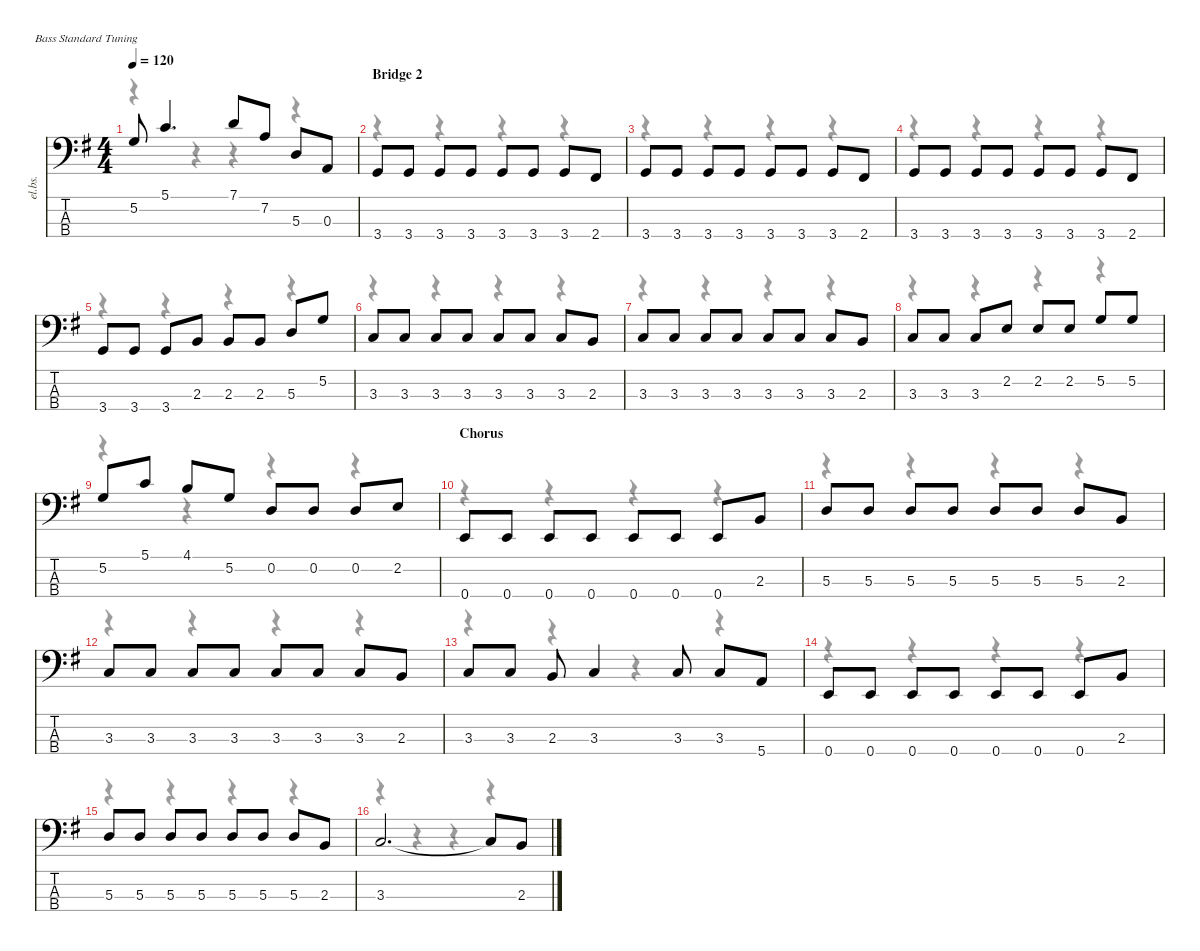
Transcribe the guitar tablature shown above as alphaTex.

\defaultSystemsLayout 4
\hideDynamics
\bracketExtendMode nobrackets
\track ("Bass" "el.bs.") {instrument electricbasspick}
\staff {score tabs}
\tuning (G2 D2 A1 E1)
\voice
\ts (4 4)
\tempo 120
\clef f4
\ks g
5.2{t acc forcenatural}.8{dy mf} 5.1{acc forcenatural}.4{d} 7.1{acc forcenatural}.8 7.2{acc forcenatural}.8 5.3{acc forcenatural}.8 0.3{acc forcenatural}.8 |
\section ("" "Bridge 2")
3.4{acc forcenatural}.8 3.4{acc forcenatural}.8 3.4{acc forcenatural}.8 3.4{acc forcenatural}.8 3.4{acc forcenatural}.8 3.4{acc forcenatural}.8 3.4{acc forcenatural}.8 2.4{acc #}.8 |
3.4{acc forcenatural}.8 3.4{acc forcenatural}.8 3.4{acc forcenatural}.8 3.4{acc forcenatural}.8 3.4{acc forcenatural}.8 3.4{acc forcenatural}.8 3.4{acc forcenatural}.8 2.4{acc #}.8 |
3.4{acc forcenatural}.8 3.4{acc forcenatural}.8 3.4{acc forcenatural}.8 3.4{acc forcenatural}.8 3.4{acc forcenatural}.8 3.4{acc forcenatural}.8 3.4{acc forcenatural}.8 2.4{acc #}.8 |
3.4{acc forcenatural}.8 3.4{acc forcenatural}.8 3.4{acc forcenatural}.8 2.3{acc forcenatural}.8 2.3{acc forcenatural}.8 2.3{acc forcenatural}.8 5.3{acc forcenatural}.8 5.2{acc forcenatural}.8 |
3.3{acc forcenatural}.8 3.3{acc forcenatural}.8 3.3{acc forcenatural}.8 3.3{acc forcenatural}.8 3.3{acc forcenatural}.8 3.3{acc forcenatural}.8 3.3{acc forcenatural}.8 2.3{acc forcenatural}.8 |
3.3{acc forcenatural}.8 3.3{acc forcenatural}.8 3.3{acc forcenatural}.8 3.3{acc forcenatural}.8 3.3{acc forcenatural}.8 3.3{acc forcenatural}.8 3.3{acc forcenatural}.8 2.3{acc forcenatural}.8 |
3.3{acc forcenatural}.8 3.3{acc forcenatural}.8 3.3{acc forcenatural}.8 2.2{acc forcenatural}.8 2.2{acc forcenatural}.8 2.2{acc forcenatural}.8 5.2{acc forcenatural}.8 5.2{acc forcenatural}.8 |
5.2{acc forcenatural}.8 5.1{acc forcenatural}.8 4.1{acc forcenatural}.8 5.2{acc forcenatural}.8 0.2{acc forcenatural}.8 0.2{acc forcenatural}.8 0.2{acc forcenatural}.8 2.2{acc forcenatural}.8 |
\section ("" "Chorus")
0.4{acc forcenatural}.8 0.4{acc forcenatural}.8 0.4{acc forcenatural}.8 0.4{acc forcenatural}.8 0.4{acc forcenatural}.8 0.4{acc forcenatural}.8 0.4{acc forcenatural}.8 2.3{acc forcenatural}.8 |
5.3{acc forcenatural}.8 5.3{acc forcenatural}.8 5.3{acc forcenatural}.8 5.3{acc forcenatural}.8 5.3{acc forcenatural}.8 5.3{acc forcenatural}.8 5.3{acc forcenatural}.8 2.3{acc forcenatural}.8 |
3.3{acc forcenatural}.8 3.3{acc forcenatural}.8 3.3{acc forcenatural}.8 3.3{acc forcenatural}.8 3.3{acc forcenatural}.8 3.3{acc forcenatural}.8 3.3{acc forcenatural}.8 2.3{acc forcenatural}.8 |
3.3{acc forcenatural}.8 3.3{acc forcenatural}.8 2.3{acc forcenatural}.8 3.3{acc forcenatural}.4 3.3{acc forcenatural}.8 3.3{acc forcenatural}.8 5.4{acc forcenatural}.8 |
0.4{acc forcenatural}.8 0.4{acc forcenatural}.8 0.4{acc forcenatural}.8 0.4{acc forcenatural}.8 0.4{acc forcenatural}.8 0.4{acc forcenatural}.8 0.4{acc forcenatural}.8 2.3{acc forcenatural}.8 |
5.3{acc forcenatural}.8 5.3{acc forcenatural}.8 5.3{acc forcenatural}.8 5.3{acc forcenatural}.8 5.3{acc forcenatural}.8 5.3{acc forcenatural}.8 5.3{acc forcenatural}.8 2.3{acc forcenatural}.8 |
3.3{acc forcenatural}.2{d} 3.3{t acc forcenatural}.8 2.3{acc forcenatural}.8
\voice
\clef f4
\ottava regular
\simile none
\ks g
r.4{dy mf} r.4 r.4 r.4 |
r.4 r.4 r.4 r.4 |
r.4 r.4 r.4 r.4 |
r.4 r.4 r.4 r.4 |
r.4 r.4 r.4 r.4 |
r.4 r.4 r.4 r.4 |
r.4 r.4 r.4 r.4 |
r.4 r.4 r.4 r.4 |
r.4 r.4 r.4 r.4 |
r.4 r.4 r.4 r.4 |
r.4 r.4 r.4 r.4 |
r.4 r.4 r.4 r.4 |
r.4 r.4 r.4 r.4 |
r.4 r.4 r.4 r.4 |
r.4 r.4 r.4 r.4 |
r.4 r.4 r.4 r.4
